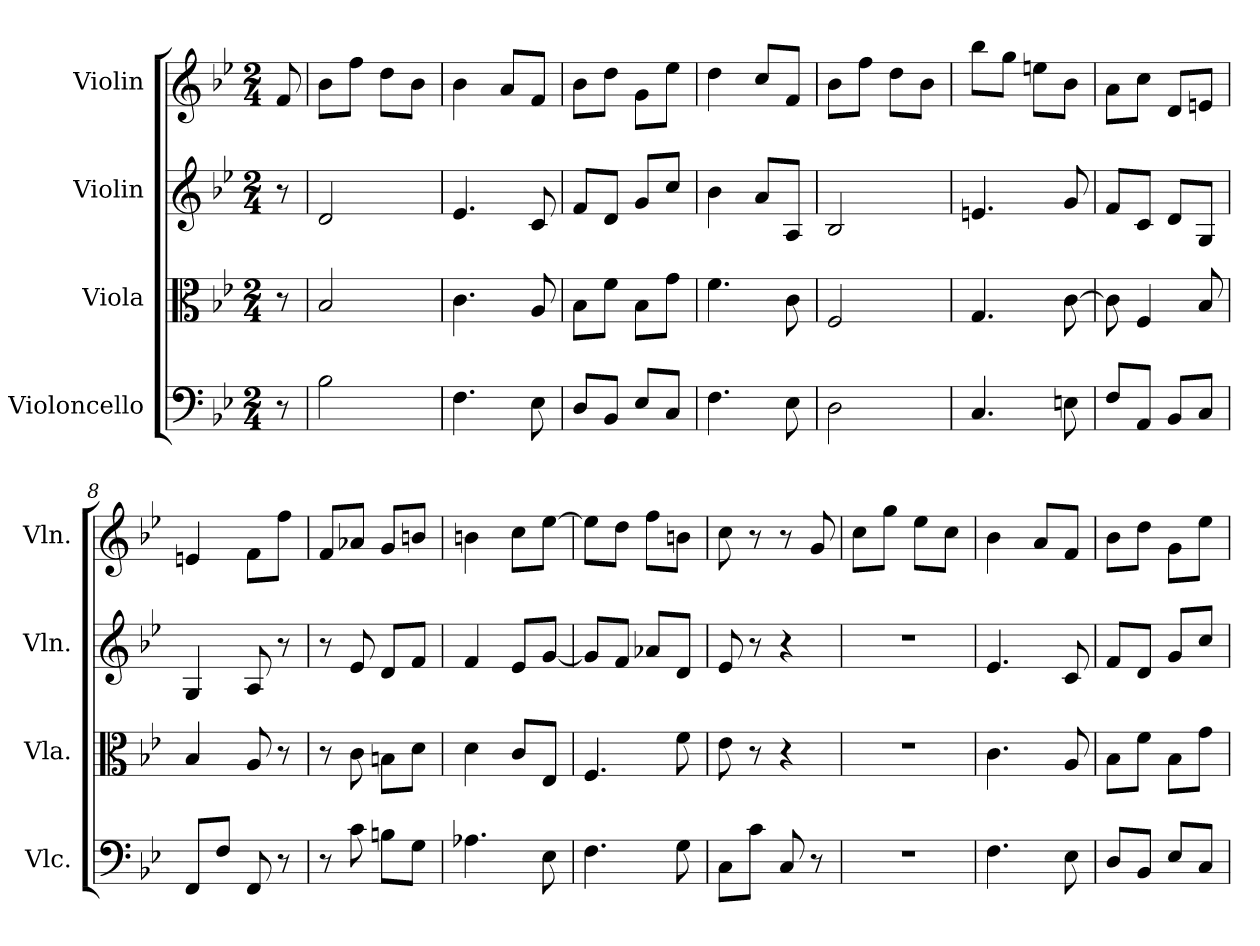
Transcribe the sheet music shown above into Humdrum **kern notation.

**kern	**kern	**kern	**kern
*part4	*part3	*part2	*part1
*staff4	*staff3	*staff2	*staff1
*I"Violoncello	*I"Viola	*I"Violin	*I"Violin
*I'Vlc.	*I'Vla.	*I'Vln.	*I'Vln.
*clefF4	*clefC3	*clefG2	*clefG2
*k[b-e-]	*k[b-e-]	*k[b-e-]	*k[b-e-]
*B-:	*B-:	*B-:	*B-:
*M2/4	*M2/4	*M2/4	*M2/4
=	=	=	=
8r	8r	8r	8f/
=1	=1	=1	=1
2B-\	2B-/	2d/	8b-\L
.	.	.	8ff\J
.	.	.	8dd\L
.	.	.	8b-\J
=2	=2	=2	=2
4.F\	4.c\	4.e-/	4b-\
.	.	.	8a/L
8E-\	8A/	8c/	8f/J
=3	=3	=3	=3
8D/L	8B-\L	8f/L	8b-\L
8BB-/J	8f\J	8d/J	8dd\J
8E-/L	8B-\L	8g/L	8g\L
8C/J	8g\J	8cc/J	8ee-\J
=4	=4	=4	=4
4.F\	4.f\	4b-\	4dd\
.	.	8a/L	8cc/L
8E-\	8c\	8A/J	8f/J
=5	=5	=5	=5
2D\	2F/	2B-/	8b-\L
.	.	.	8ff\J
.	.	.	8dd\L
.	.	.	8b-\J
=6	=6	=6	=6
4.C/	4.G/	4.en/	8bb-\L
.	.	.	8gg\J
.	.	.	8een\L
8En\	[8c\	8g/	8b-\J
=7	=7	=7	=7
8F/L	8c\]	8f/L	8a\L
8AA/J	4F/	8c/J	8cc\J
8BB-/L	.	8d/L	8d/L
8C/J	8B-/	8G/J	8en/J
=8	=8	=8	=8
8FF/L	4B-/	4G/	4en/
8F/J	.	.	.
8FF/	8A/	8A/	8f\L
8r	8r	8r	8ff\J
=9	=9	=9	=9
8r	8r	8r	8f/L
8c\	8c\	8e-/	8a-X/J
8Bn\L	8Bn\L	8d/L	8g/L
8G\J	8d\J	8f/J	8bn/J
=10	=10	=10	=10
4.A-X\	4d\	4f/	4bn\
.	8c/L	8e-/L	8cc\L
8E-\	8E-/J	[8g/J	[8ee-\J
=11	=11	=11	=11
4.F\	4.F/	8g/L]	8ee-\L]
.	.	8f/J	8dd\J
.	.	8a-X/L	8ff\L
8G\	8f\	8d/J	8bn\J
=12	=12	=12	=12
8C\L	8e-\	8e-/	8cc\
8c\J	8r	8r	8r
8C/	4r	4r	8r
8r	.	.	8g/
=13	=13	=13	=13
2r	2r	2r	8cc\L
.	.	.	8gg\J
.	.	.	8ee-\L
.	.	.	8cc\J
=14	=14	=14	=14
4.F\	4.c\	4.e-/	4b-\
.	.	.	8a/L
8E-\	8A/	8c/	8f/J
=15	=15	=15	=15
8D/L	8B-\L	8f/L	8b-\L
8BB-/J	8f\J	8d/J	8dd\J
8E-/L	8B-\L	8g/L	8g\L
8C/J	8g\J	8cc/J	8ee-\J
=	=	=	=
*-	*-	*-	*-
